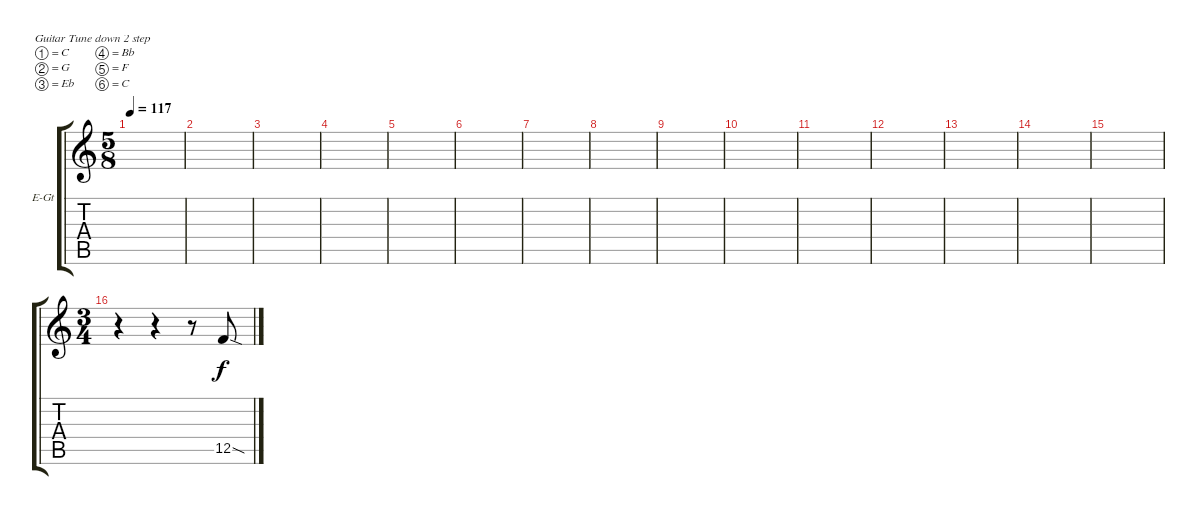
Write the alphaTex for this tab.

\bracketExtendMode groupsimilarinstruments
\firstSystemTrackNameOrientation horizontal
\otherSystemsTrackNameOrientation horizontal
\track ("Gtr6" "E-Gt") {instrument distortionguitar}
\staff {score tabs}
\tuning (C4 G3 Eb3 Bb2 F2 C2)
\ts (5 8)
\tempo 117
\clef g2
\ks c
|
|
|
|
|
|
|
|
|
|
|
|
|
|
|
\ts (3 4)
r.4 r.4 r.8 12.5{sod}.8
